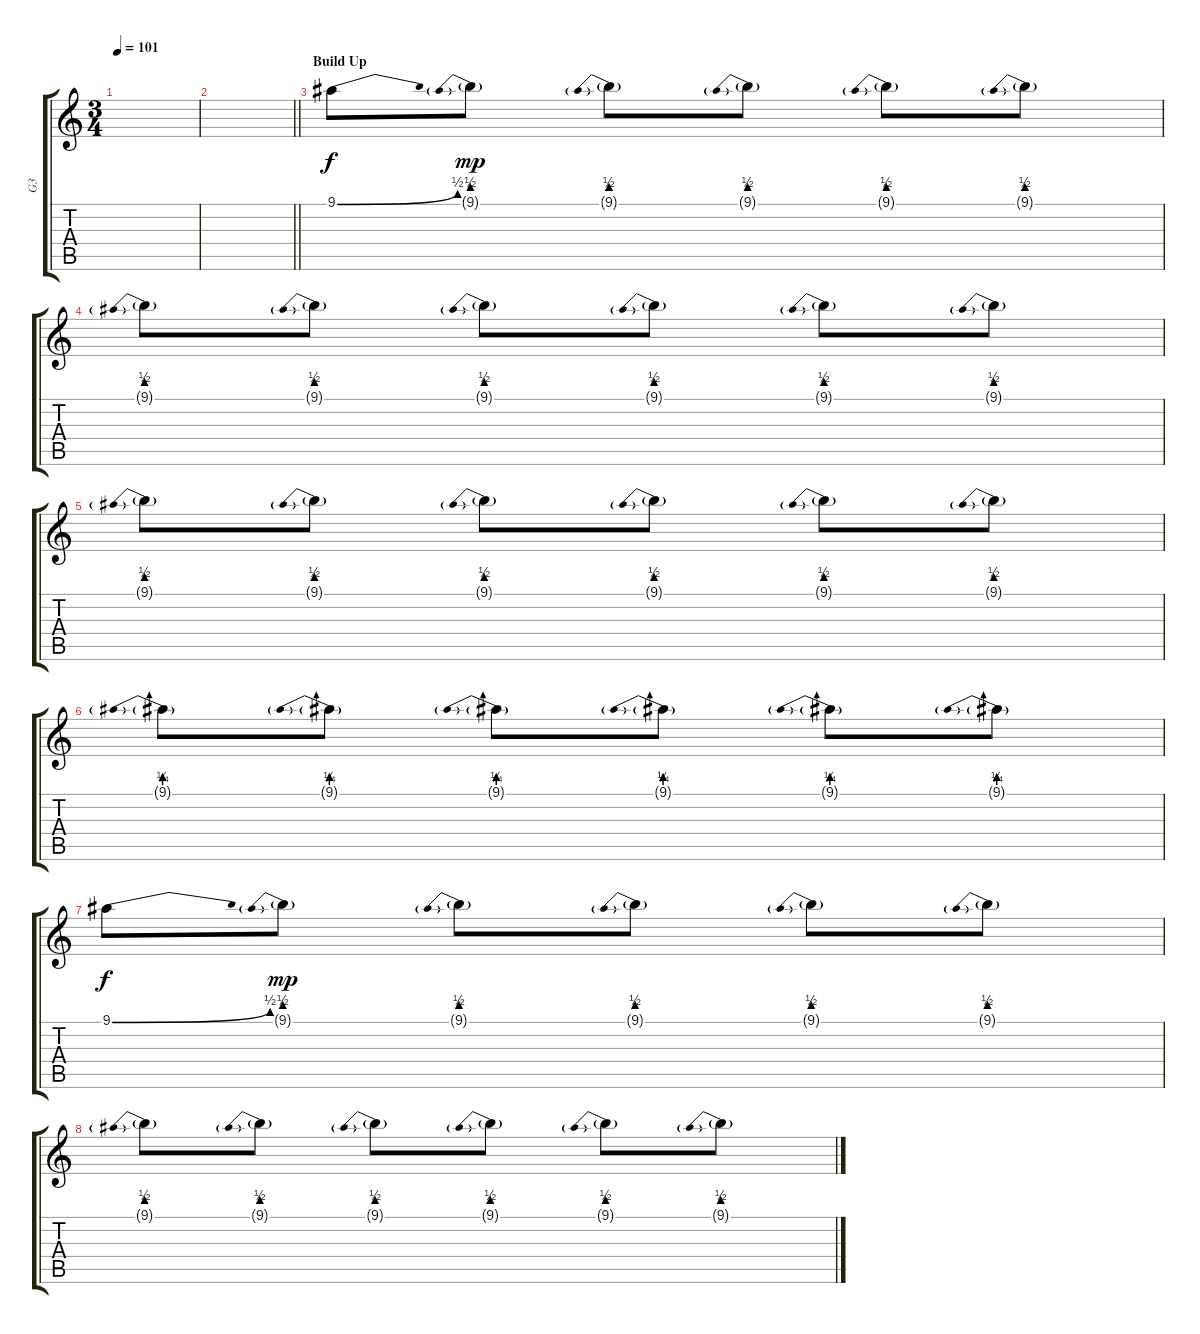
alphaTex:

\track ("G3" "G3") {instrument distortionguitar}
\staff {score tabs}
\tuning (Db4 Ab3 E3 B2 Gb2 B1) {hide}
\ts (3 4)
\tempo 101
\clef g2
\ks c
|
\barLineRight lightlight
|
\section ("" "Build Up")
9.1{be (bend 0 0 60 2)}.8{dy f} 9.1{be (prebend 0 2 60 2) g}.8{dy mp} 9.1{be (prebend 0 2 60 2) g}.8 9.1{be (prebend 0 2 60 2) g}.8 9.1{be (prebend 0 2 60 2) g}.8 9.1{be (prebend 0 2 60 2) g}.8 |
9.1{be (prebend 0 2 60 2) g}.8 9.1{be (prebend 0 2 60 2) g}.8 9.1{be (prebend 0 2 60 2) g}.8 9.1{be (prebend 0 2 60 2) g}.8 9.1{be (prebend 0 2 60 2) g}.8 9.1{be (prebend 0 2 60 2) g}.8 |
9.1{be (prebend 0 2 60 2) g}.8 9.1{be (prebend 0 2 60 2) g}.8 9.1{be (prebend 0 2 60 2) g}.8 9.1{be (prebend 0 2 60 2) g}.8 9.1{be (prebend 0 2 60 2) g}.8 9.1{be (prebend 0 2 60 2) g}.8 |
9.1{be (prebend 0 1 60 1) g}.8 9.1{be (prebend 0 1 60 1) g}.8 9.1{be (prebend 0 1 60 1) g}.8 9.1{be (prebend 0 1 60 1) g}.8 9.1{be (prebend 0 1 60 1) g}.8 9.1{be (prebend 0 1 60 1) g}.8 |
9.1{be (bend 0 0 60 2)}.8{dy f} 9.1{be (prebend 0 2 60 2) g}.8{dy mp} 9.1{be (prebend 0 2 60 2) g}.8 9.1{be (prebend 0 2 60 2) g}.8 9.1{be (prebend 0 2 60 2) g}.8 9.1{be (prebend 0 2 60 2) g}.8 |
9.1{be (prebend 0 2 60 2) g}.8 9.1{be (prebend 0 2 60 2) g}.8 9.1{be (prebend 0 2 60 2) g}.8 9.1{be (prebend 0 2 60 2) g}.8 9.1{be (prebend 0 2 60 2) g}.8 9.1{be (prebend 0 2 60 2) g}.8
